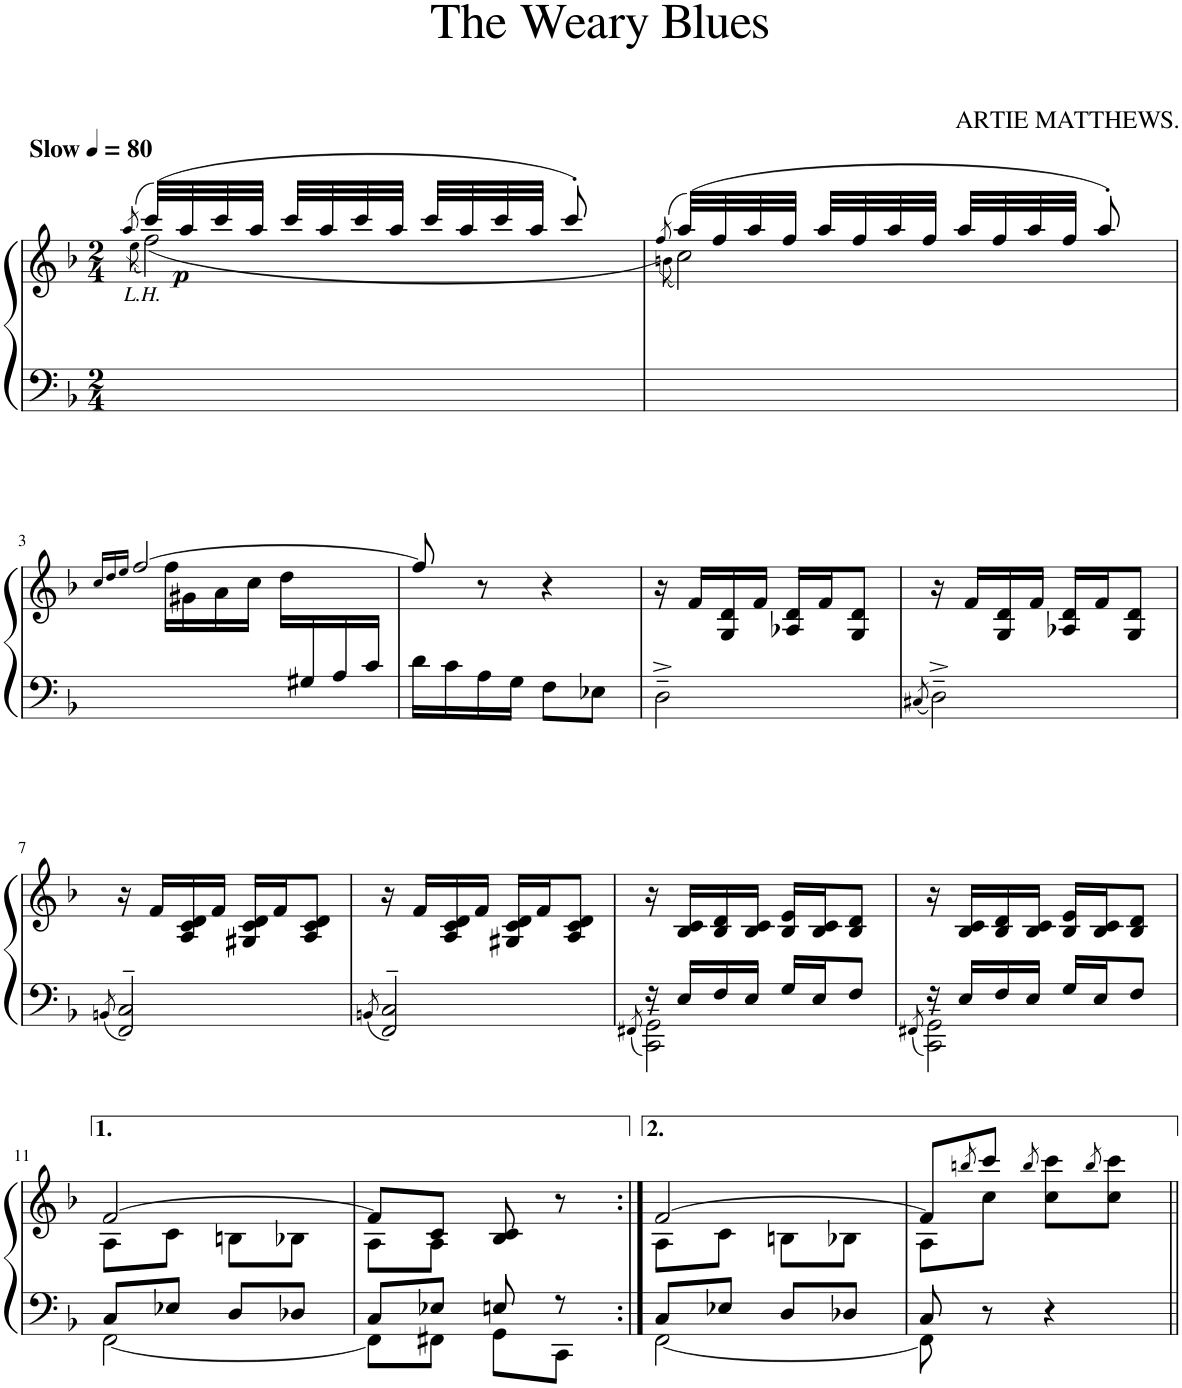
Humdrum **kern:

**kern	**kern	**dynam
*part1	*part1	*part1
*staff2	*staff1	*staff1/2
*I"Piano	*	*
*I'Pno.	*	*
*clefF4	*clefG2	*
*k[b-]	*k[b-]	*
*M2/4	*M2/4	*
*MM80	*MM80	*
=1	=1	=1
*	*^	*
.	(>8qaa/	(<8qee\	.
!	!LO:TX:a:B:t=Slow	!	!
!LO:TX:a:i:t=L.H.	!	!	!
!	!	!	!LO:DY:b
2ryy	(>32ccc/LLL)	(<2ff\)	p
.	32aa/	.	.
.	32ccc/	.	.
.	32aa/JJJ	.	.
.	32ccc/LLL	.	.
.	32aa/	.	.
.	32ccc/	.	.
.	32aa/JJJ	.	.
.	32ccc/LLL	.	.
.	32aa/	.	.
.	32ccc/	.	.
.	32aa/JJJ	.	.
.	8ccc'>/)	.	.
=2	=2	=2	=2
.	(>8qff/	(<8qbn\)	.
2ryy	(>32aa/LLL)	2cc\)	.
.	32ff/	.	.
.	32aa/	.	.
.	32ff/JJJ	.	.
.	32aa/LLL	.	.
.	32ff/	.	.
.	32aa/	.	.
.	32ff/JJJ	.	.
.	32aa/LLL	.	.
.	32ff/	.	.
.	32aa/	.	.
.	32ff/JJJ	.	.
.	8aa'>/)	.	.
!!LO:LB:g=z	!!
=3	=3	=3	=3
.	16qcc/LL	.	.
.	16qdd/	.	.
.	16qee/JJ	.	.
16ryy	[>2ff/	16ff\LL	.
.	.	16g#X\	.
.	.	16a\	.
.	.	16cc\JJ	.
.	.	16dd\LL	.
16G#X/	.	8.ryy	.
16A/	.	.	.
16c/JJ	.	.	.
*	*v	*v	*
=4	=4	=4
16d\LL	8ff/]	.
16c\	.	.
16A\	8r	.
16G\JJ	.	.
8F\L	4r	.
8E-X\J	.	.
=5	=5	=5
2D~^\	16r	.
.	16f/LL	.
.	16G/ 16d/	.
.	16f/JJ	.
.	16A-X/ 16d/LL	.
.	16f/J	.
.	8G/ 8d/J	.
=6	=6	=6
8qC#X/	.	.
2D~^\	16r	.
.	16f/LL	.
.	16G/ 16d/	.
.	16f/JJ	.
.	16A-X/ 16d/LL	.
.	16f/J	.
.	8G/ 8d/J	.
!!LO:LB:g=z
=7	=7	=7
8qBBn/	.	.
2FF/~> 2C/~>	16r	.
.	16f/LL	.
.	16A/ 16c/ 16d/	.
.	16f/JJ	.
.	16G#X/ 16c/ 16d/LL	.
.	16f/J	.
.	8A/ 8c/ 8d/J	.
=8	=8	=8
8qBBn/	.	.
2FF/~> 2C/~>	16r	.
.	16f/LL	.
.	16A/ 16c/ 16d/	.
.	16f/JJ	.
.	16G#X/ 16c/ 16d/LL	.
.	16f/J	.
.	8A/ 8c/ 8d/J	.
=9	=9	=9
*^	*	*
.	8qFF#X/	.	.
16r	2CC\~> 2GG\~>	16r	.
16E/LL	.	16B-/ 16c/LL	.
16F/	.	16B-/ 16d/	.
16E/JJ	.	16B-/ 16c/JJ	.
16G/LL	.	16B-/ 16e/LL	.
16E/J	.	16B-/ 16c/J	.
8F/J	.	8B-/ 8d/J	.
=10	=10	=10	=10
.	8qFF#X/	.	.
16r	2CC\~> 2GG\~>	16r	.
16E/LL	.	16B-/ 16c/LL	.
16F/	.	16B-/ 16d/	.
16E/JJ	.	16B-/ 16c/JJ	.
16G/LL	.	16B-/ 16e/LL	.
16E/J	.	16B-/ 16c/J	.
8F/J	.	8B-/ 8d/J	.
!!LO:LB:g=z
=11	=11	=11	=11
*	*	*^	*
8C/L	[2FF\	[2f/	8A\L	.
8E-X/J	.	.	8c\J	.
8D/L	.	.	8Bn\L	.
8D-X/J	.	.	8B-X\J	.
=12	=12	=12	=12	=12
8C/L	8FF\L]	8f/L]	8A\L	.
8E-X/J	8FF#X\J	8c/J	8A\J	.
8En/	8GG\L	8B-/ 8c/	4ryy	.
8r	8CC\J	8r	.	.
=13:|!	=13:|!	=13:|!	=13:|!	=13:|!
8C/L	[2FF\	[2f/	8A\L	.
8E-X/J	.	.	8c\J	.
8D/L	.	.	8Bn\L	.
8D-X/J	.	.	8B-X\J	.
=14	=14	=14	=14	=14
8C/	8FF\]	8f/L]	8A\L	.
.	.	8qbbn/	.	.
8r	4.ryy	8ccc/J	8cc\J	.
.	.	8qbb/	.	.
4r	.	8cc\ 8ccc\L	4ryy	.
.	.	8qbb/	.	.
.	.	8cc\ 8ccc\J	.	.
*v	*v	*	*	*
*	*v	*v	*
=||	=||	=||
*-	*-	*-
